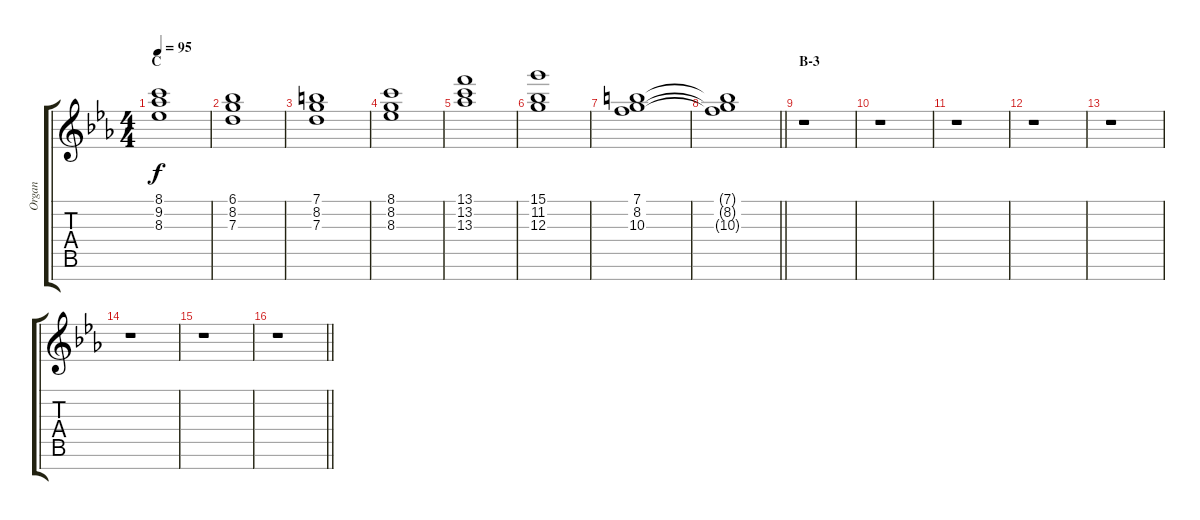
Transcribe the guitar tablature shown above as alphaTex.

\track ("Organ" "Organ") {instrument rockorgan}
\staff {score tabs}
\tuning (E5 B4 G4 D4 A3 E3 B2) {hide}
\ts (4 4)
\section ("" "C")
\tempo 95
\clef g2
\ks cminor
(8.1 9.2 8.3).1{dy f} |
(6.1 8.2 7.3).1 |
(7.1 8.2 7.3).1 |
(8.1 8.2 8.3).1 |
(13.1 13.2 13.3).1 |
(15.1 11.2 12.3).1 |
(7.1 8.2 10.3).1 |
\barLineRight lightlight
(7.1{t} 8.2{t} 10.3{t}).1 |
\section ("" "B-3")
r.1 |
r.1 |
r.1 |
r.1 |
r.1 |
r.1 |
r.1 |
\barLineRight lightlight
r.1
